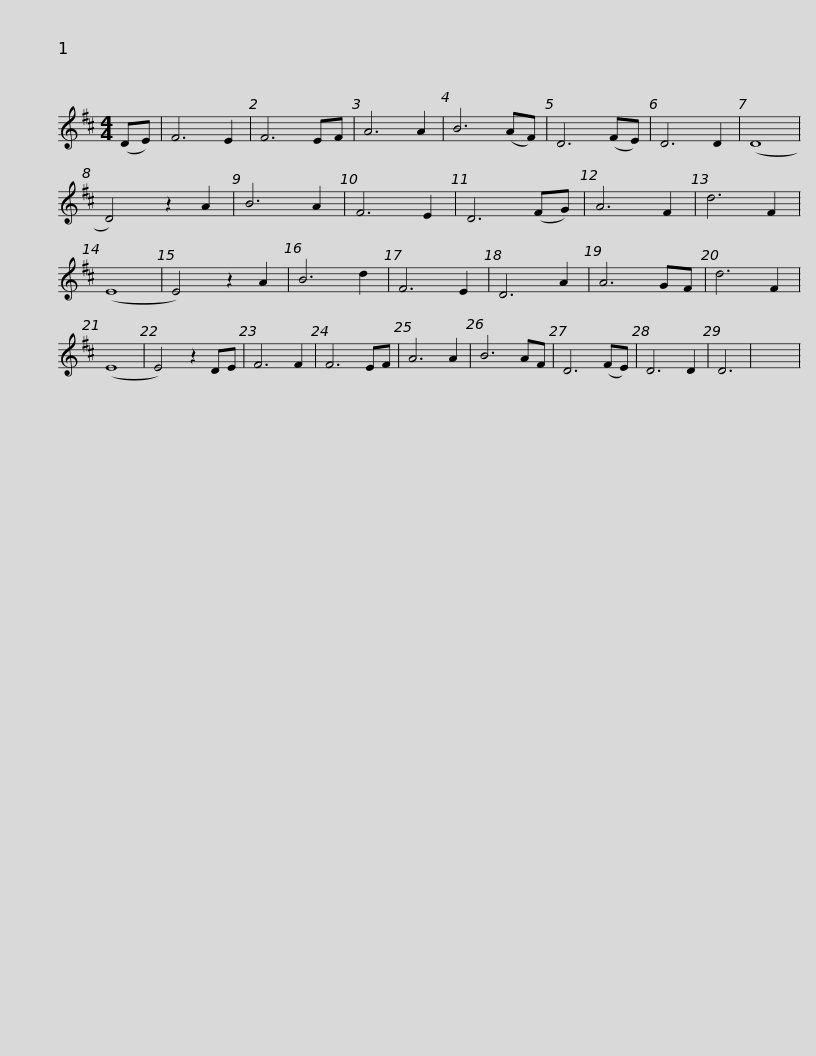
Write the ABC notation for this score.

X:1
L:1/8
M:4/4
I:linebreak $
K:D
V:1 treble
V:1
 (DE) | F6 E2 | F6 EF | A6 A2 | B6 (AF) | %5
 D6 (FE) | D6 D2 | (D8 | D4) z2 A2 | B6 A2 | %10
 F6 E2 | D6 (FG) | A6 F2 |$ d6 F2 | (E8 | %15
 E4) z2 A2 | B6 d2 | F6 E2 | D6 A2 | A6 GF | %20
 d6 F2 | (E8 | E4) z2 DE | F6 F2 | F6 EF | %25
 A6 A2 |$ B6 AF | D6 (FE) | D6 D2 | D6 | %30
 x8 | %31
